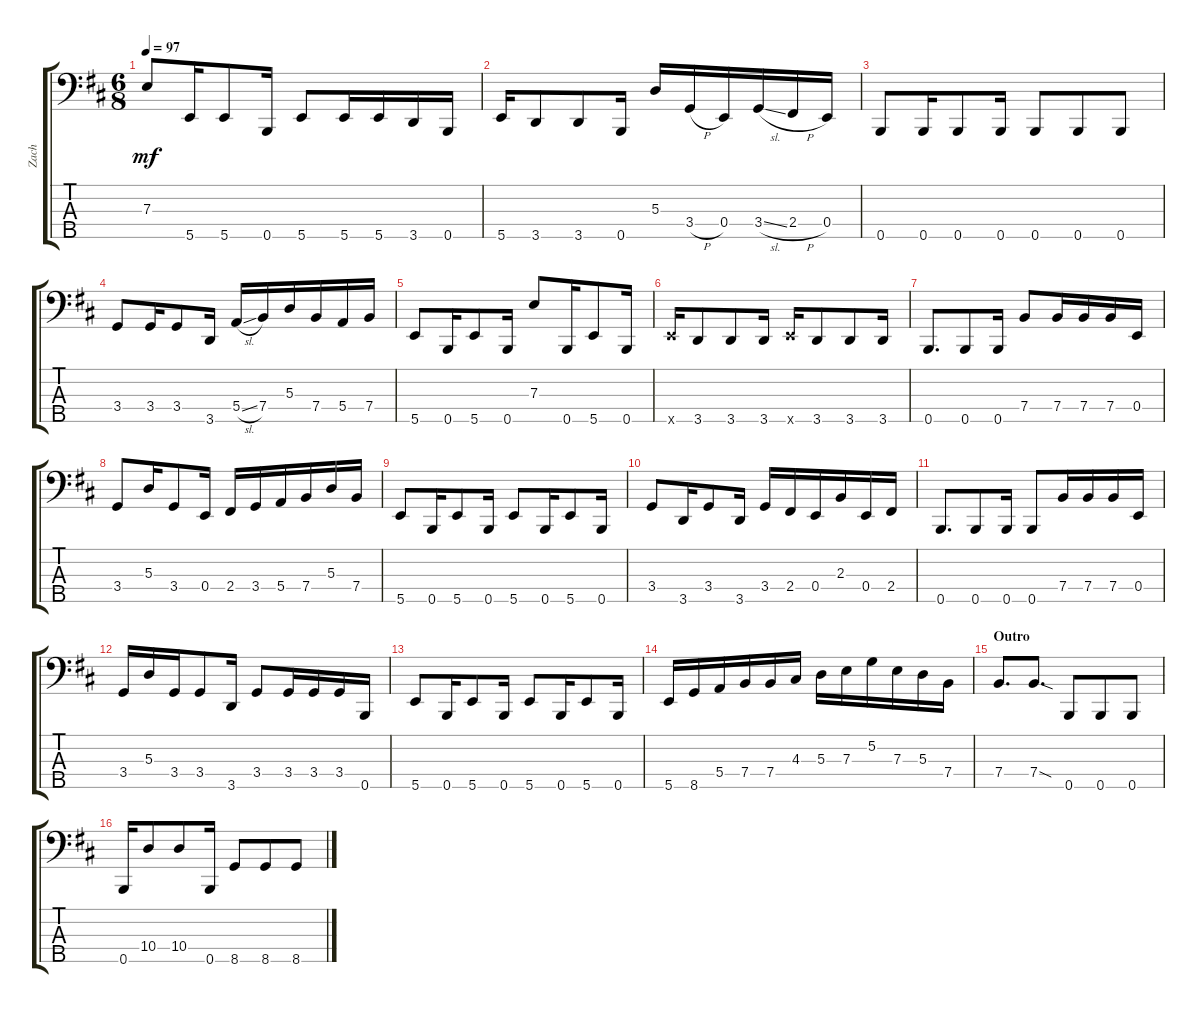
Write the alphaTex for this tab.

\track ("Zach" "Zach") {instrument electricbassfinger}
\staff {score tabs}
\tuning (G2 D2 A1 E1 B0) {hide}
\ts (6 8)
\tempo 97
\clef f4
\ks bminor
7.3.8{dy mf} 5.5.16 5.5.8 0.5.16 5.5.8 5.5.16 5.5.16 3.5.16 0.5.16 |
5.5.16 3.5.8 3.5.8 0.5.16 5.3.16 3.4{h}.16 0.4.16 3.4{sl}.16 2.4{h}.16 0.4.16 |
0.5.8 0.5.16 0.5.8 0.5.16 0.5.8 0.5.8 0.5.8 |
3.4.8 3.4.16 3.4.8 3.5.16 5.4{sl}.16 7.4.16 5.3.16 7.4.16 5.4.16 7.4.16 |
5.5.8 0.5.16 5.5.8 0.5.16 7.3.8 0.5.16 5.5.8 0.5.16 |
5.5{x}.16 3.5.8 3.5.8 3.5.16 5.5{x}.16 3.5.8 3.5.8 3.5.16 |
0.5.8{d} 0.5.8 0.5.16 7.4.8 7.4.16 7.4.16 7.4.16 0.4.16 |
3.4.8 5.3.16 3.4.8 0.4.16 2.4.16 3.4.16 5.4.16 7.4.16 5.3.16 7.4.16 |
5.5.8 0.5.16 5.5.8 0.5.16 5.5.8 0.5.16 5.5.8 0.5.16 |
3.4.8 3.5.16 3.4.8 3.5.16 3.4.16 2.4.16 0.4.16 2.3.16 0.4.16 2.4.16 |
0.5.8{d} 0.5.8 0.5.16 0.5.8 7.4.16 7.4.16 7.4.16 0.4.16 |
3.4.16 5.3.16 3.4.16 3.4.8 3.5.16 3.4.8 3.4.16 3.4.16 3.4.16 0.5.16 |
5.5.8 0.5.16 5.5.8 0.5.16 5.5.8 0.5.16 5.5.8 0.5.16 |
5.5.16 8.5.16 5.4.16 7.4.16 7.4.16 4.3.16 5.3.16 7.3.16 5.2.16 7.3.16 5.3.16 7.4.16 |
\section ("" "Outro")
7.4.8{d} 7.4{sod}.8{d} 0.5.8 0.5.8 0.5.8 |
0.5.16 10.4.8 10.4.8 0.5.16 8.5.8 8.5.8 8.5{ss}.8
